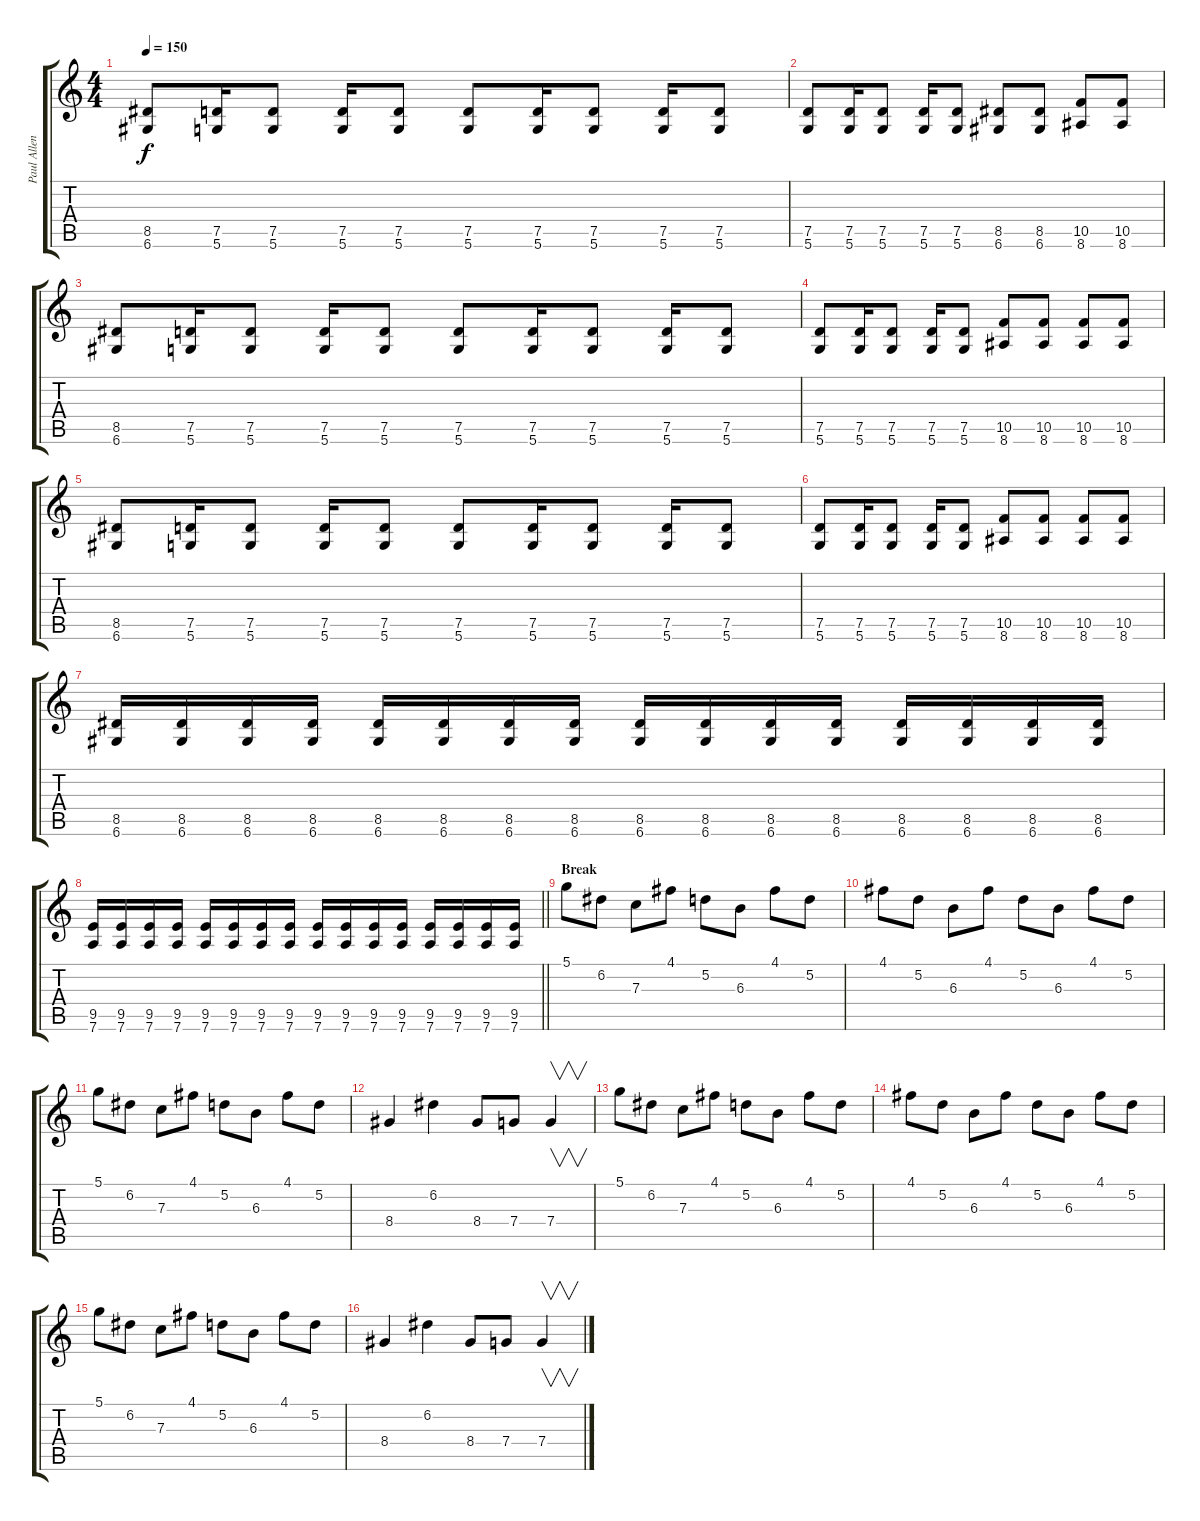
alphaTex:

\track ("Paul Allender" "Paul Allen") {instrument distortionguitar}
\staff {score tabs}
\tuning (D4 A3 F3 C3 G2 D2) {hide}
\ts (4 4)
\tempo 150
\clef g2
\ks c
(8.5 6.6).8{dy f} (7.5 5.6).16 (7.5 5.6).8 (7.5 5.6).16 (7.5 5.6).8 (7.5 5.6).8 (7.5 5.6).16 (7.5 5.6).8 (7.5 5.6).16 (7.5 5.6).8 |
(7.5 5.6).8 (7.5 5.6).16 (7.5 5.6).8 (7.5 5.6).16 (7.5 5.6).8 (8.5 6.6).8 (8.5 6.6).8 (10.5 8.6).8 (10.5 8.6).8 |
(8.5 6.6).8 (7.5 5.6).16 (7.5 5.6).8 (7.5 5.6).16 (7.5 5.6).8 (7.5 5.6).8 (7.5 5.6).16 (7.5 5.6).8 (7.5 5.6).16 (7.5 5.6).8 |
(7.5 5.6).8 (7.5 5.6).16 (7.5 5.6).8 (7.5 5.6).16 (7.5 5.6).8 (10.5 8.6).8 (10.5 8.6).8 (10.5 8.6).8 (10.5 8.6).8 |
(8.5 6.6).8 (7.5 5.6).16 (7.5 5.6).8 (7.5 5.6).16 (7.5 5.6).8 (7.5 5.6).8 (7.5 5.6).16 (7.5 5.6).8 (7.5 5.6).16 (7.5 5.6).8 |
(7.5 5.6).8 (7.5 5.6).16 (7.5 5.6).8 (7.5 5.6).16 (7.5 5.6).8 (10.5 8.6).8 (10.5 8.6).8 (10.5 8.6).8 (10.5 8.6).8 |
(8.5 6.6).16 (8.5 6.6).16 (8.5 6.6).16 (8.5 6.6).16 (8.5 6.6).16 (8.5 6.6).16 (8.5 6.6).16 (8.5 6.6).16 (8.5 6.6).16 (8.5 6.6).16 (8.5 6.6).16 (8.5 6.6).16 (8.5 6.6).16 (8.5 6.6).16 (8.5 6.6).16 (8.5 6.6).16 |
\barLineRight lightlight
(9.5 7.6).16 (9.5 7.6).16 (9.5 7.6).16 (9.5 7.6).16 (9.5 7.6).16 (9.5 7.6).16 (9.5 7.6).16 (9.5 7.6).16 (9.5 7.6).16 (9.5 7.6).16 (9.5 7.6).16 (9.5 7.6).16 (9.5 7.6).16 (9.5 7.6).16 (9.5 7.6).16 (9.5 7.6).16 |
\section ("" "Break")
5.1.8 6.2.8 7.3.8 4.1.8 5.2.8 6.3.8 4.1.8 5.2.8 |
4.1.8 5.2.8 6.3.8 4.1.8 5.2.8 6.3.8 4.1.8 5.2.8 |
5.1.8 6.2.8 7.3.8 4.1.8 5.2.8 6.3.8 4.1.8 5.2.8 |
8.4.4 6.2.4 8.4.8 7.4.8 7.4.4{v} |
5.1.8 6.2.8 7.3.8 4.1.8 5.2.8 6.3.8 4.1.8 5.2.8 |
4.1.8 5.2.8 6.3.8 4.1.8 5.2.8 6.3.8 4.1.8 5.2.8 |
5.1.8 6.2.8 7.3.8 4.1.8 5.2.8 6.3.8 4.1.8 5.2.8 |
8.4.4 6.2.4 8.4.8 7.4.8 7.4.4{v}
